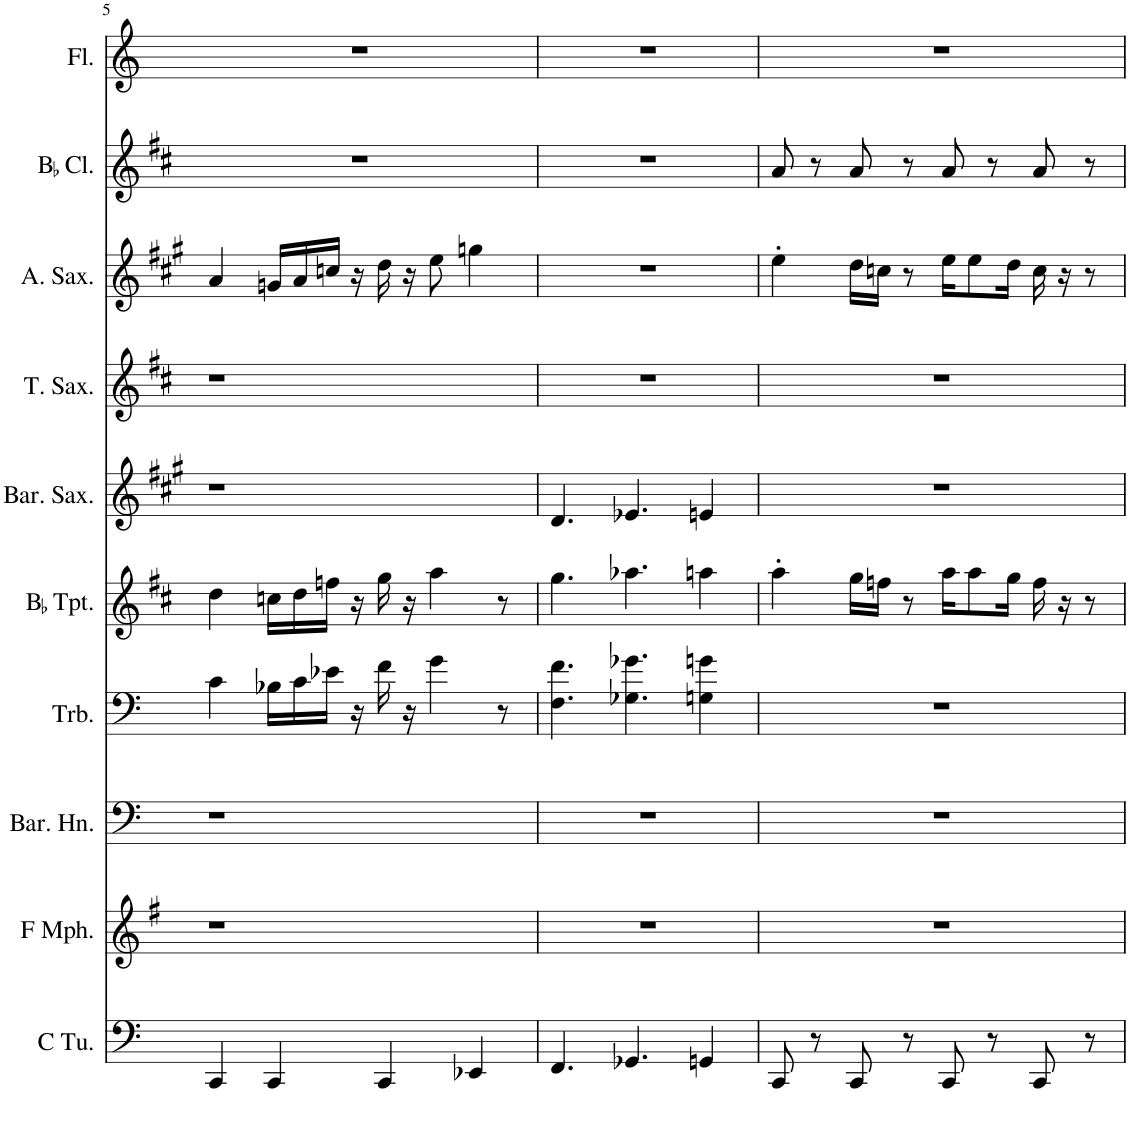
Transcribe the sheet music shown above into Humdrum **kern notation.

**kern	**kern	**kern	**kern	**kern	**kern	**kern	**kern	**kern	**kern
*part10	*part9	*part8	*part7	*part6	*part5	*part4	*part3	*part2	*part1
*staff10	*staff9	*staff8	*staff7	*staff6	*staff5	*staff4	*staff3	*staff2	*staff1
*I"C Tuba	*I"F Mellophone	*I"Baritone Horn	*I"Trombone	*I"BaccidentalFlat Trumpet	*I"Baritone Saxophone	*I"Tenor Saxophone	*I"Alto Saxophone	*I"BaccidentalFlat Clarinet	*I"Flute
*I'C Tu.	*I'F Mph.	*I'Bar. Hn.	*I'Trb.	*I'BaccidentalFlat Tpt.	*I'Bar. Sax.	*I'T. Sax.	*I'A. Sax.	*I'BaccidentalFlat Cl.	*I'Fl.
!!LO:PB:g=z
*clefF4	*clefG2	*clefF4	*clefF4	*clefG2	*clefG2	*clefG2	*clefG2	*clefG2	*clefG2
*	*Trd4c7	*Trd4c7	*	*Trd1c2	*Trd12c21	*Trd8c14	*Trd5c9	*Trd1c2	*
*k[]	*k[f#]	*k[]	*k[]	*k[f#c#]	*k[f#c#g#]	*k[f#c#]	*k[f#c#g#]	*k[f#c#]	*k[]
*M4/4	*M4/4	*M4/4	*M4/4	*M4/4	*M4/4	*M4/4	*M4/4	*M4/4	*M4/4
=5	=5	=5	=5	=5	=5	=5	=5	=5	=5
4CC/	1r	1r	4c\	4dd\	1r	1r	4a/	1r	1r
4CC/	.	.	16B-X\LL	16ccn\LL	.	.	16gn/LL	.	.
.	.	.	16c\	16dd\	.	.	16a/	.	.
.	.	.	16e-X\JJ	16ffn\JJ	.	.	16ccn/JJ	.	.
.	.	.	16r	16r	.	.	16r	.	.
4CC/	.	.	16f\	16gg\	.	.	16dd\	.	.
.	.	.	16r	16r	.	.	16r	.	.
.	.	.	4g\	4aa\	.	.	8ee\	.	.
4EE-X/	.	.	.	.	.	.	4ggn\	.	.
.	.	.	8r	8r	.	.	.	.	.
=6	=6	=6	=6	=6	=6	=6	=6	=6	=6
4.FF/	1r	1r	4.F\ 4.f\	4.gg\	4.d/	1r	1r	1r	1r
4.GG-X/	.	.	4.G-X\ 4.g-X\	4.aa-X\	4.e-X/	.	.	.	.
4GGn/	.	.	4Gn\ 4gn\	4aan\	4en/	.	.	.	.
=7	=7	=7	=7	=7	=7	=7	=7	=7	=7
8CC/	1r	1r	1r	4aa'\	1r	1r	4ee'\	8a/	1r
8r	.	.	.	.	.	.	.	8r	.
8CC/	.	.	.	16gg\LL	.	.	16dd\LL	8a/	.
.	.	.	.	16ffn\JJ	.	.	16ccn\JJ	.	.
8r	.	.	.	8r	.	.	8r	8r	.
8CC/	.	.	.	16aa\KL	.	.	16ee\KL	8a/	.
.	.	.	.	8aa\	.	.	8ee\	.	.
8r	.	.	.	.	.	.	.	8r	.
.	.	.	.	16gg\Jk	.	.	16dd\Jk	.	.
8CC/	.	.	.	16ff\	.	.	16cc\	8a/	.
.	.	.	.	16r	.	.	16r	.	.
8r	.	.	.	8r	.	.	8r	8r	.
=	=	=	=	=	=	=	=	=	=
*-	*-	*-	*-	*-	*-	*-	*-	*-	*-
